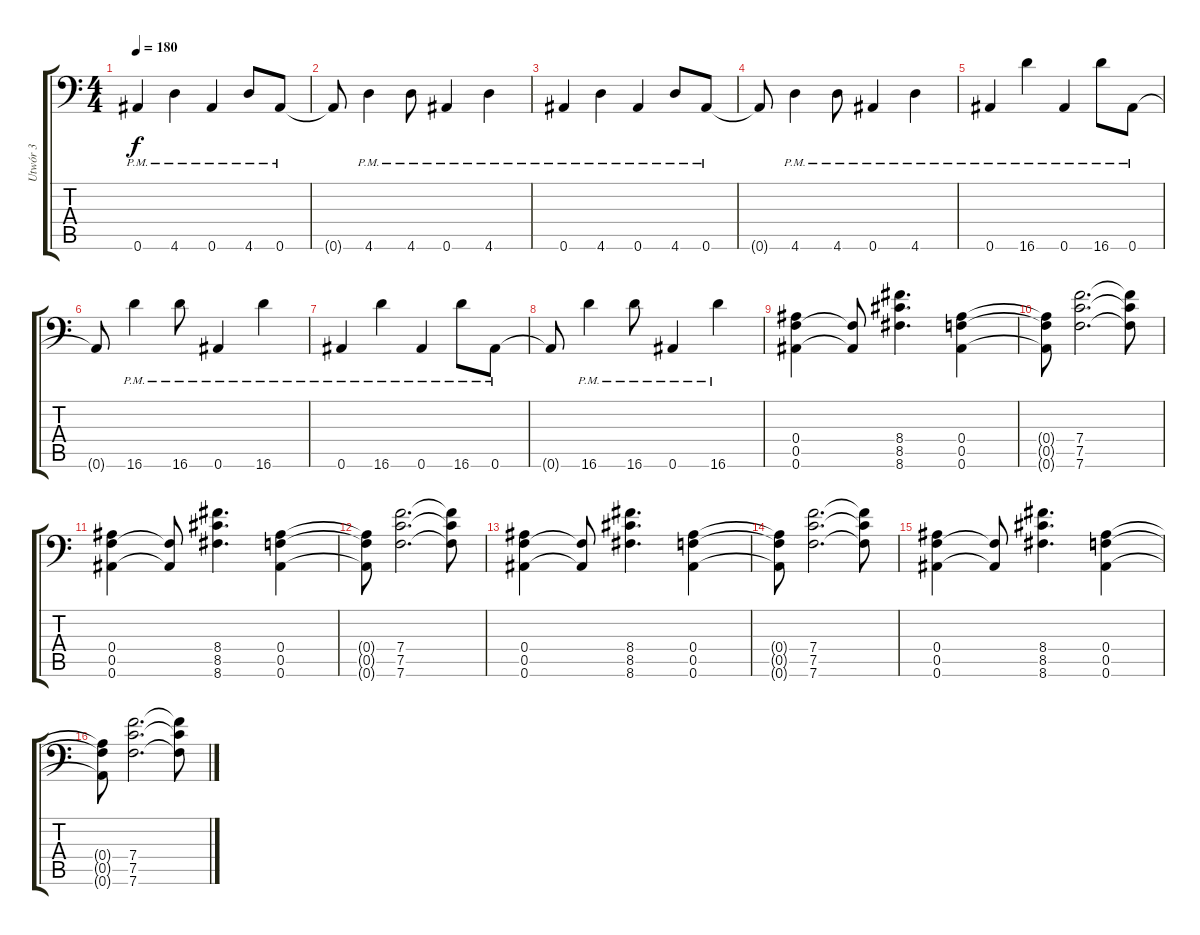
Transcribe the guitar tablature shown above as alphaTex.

\track ("Utwór 3" "Utwór 3") {instrument distortionguitar}
\staff {score tabs}
\tuning (C4 G3 Eb3 Bb2 F2 Bb1) {hide}
\ts (4 4)
\tempo 180
\clef f4
\ks c
0.6{pm}.4{dy f} 4.6{pm}.4 0.6{pm}.4 4.6{pm}.8 0.6{pm}.8 |
0.6{t}.8 4.6{pm}.4 4.6{pm}.8 0.6{pm}.4 4.6{pm}.4 |
0.6{pm}.4 4.6{pm}.4 0.6{pm}.4 4.6{pm}.8 0.6{pm}.8 |
0.6{t}.8 4.6{pm}.4 4.6{pm}.8 0.6{pm}.4 4.6{pm}.4 |
0.6{pm}.4 16.6{pm}.4 0.6{pm}.4 16.6{pm}.8 0.6{pm}.8 |
0.6{t}.8 16.6{pm}.4 16.6{pm}.8 0.6{pm}.4 16.6{pm}.4 |
0.6{pm}.4 16.6{pm}.4 0.6{pm}.4 16.6{pm}.8 0.6{pm}.8 |
0.6{t}.8 16.6{pm}.4 16.6{pm}.8 0.6{pm}.4 16.6{pm}.4 |
(0.4 0.5 0.6).4 (0.5{t} 0.6{t}).8 (8.4 8.5 8.6).4{d} (0.4 0.5 0.6).4 |
(0.4{t} 0.5{t} 0.6{t}).8 (7.4 7.5 7.6).2{d} (7.4{t} 7.5{t} 7.6{t}).8 |
(0.4 0.5 0.6).4 (0.5{t} 0.6{t}).8 (8.4 8.5 8.6).4{d} (0.4 0.5 0.6).4 |
(0.4{t} 0.5{t} 0.6{t}).8 (7.4 7.5 7.6).2{d} (7.4{t} 7.5{t} 7.6{t}).8 |
(0.4 0.5 0.6).4 (0.5{t} 0.6{t}).8 (8.4 8.5 8.6).4{d} (0.4 0.5 0.6).4 |
(0.4{t} 0.5{t} 0.6{t}).8 (7.4 7.5 7.6).2{d} (7.4{t} 7.5{t} 7.6{t}).8 |
(0.4 0.5 0.6).4 (0.5{t} 0.6{t}).8 (8.4 8.5 8.6).4{d} (0.4 0.5 0.6).4 |
(0.4{t} 0.5{t} 0.6{t}).8 (7.4 7.5 7.6).2{d} (7.4{t} 7.5{t} 7.6{t}).8
